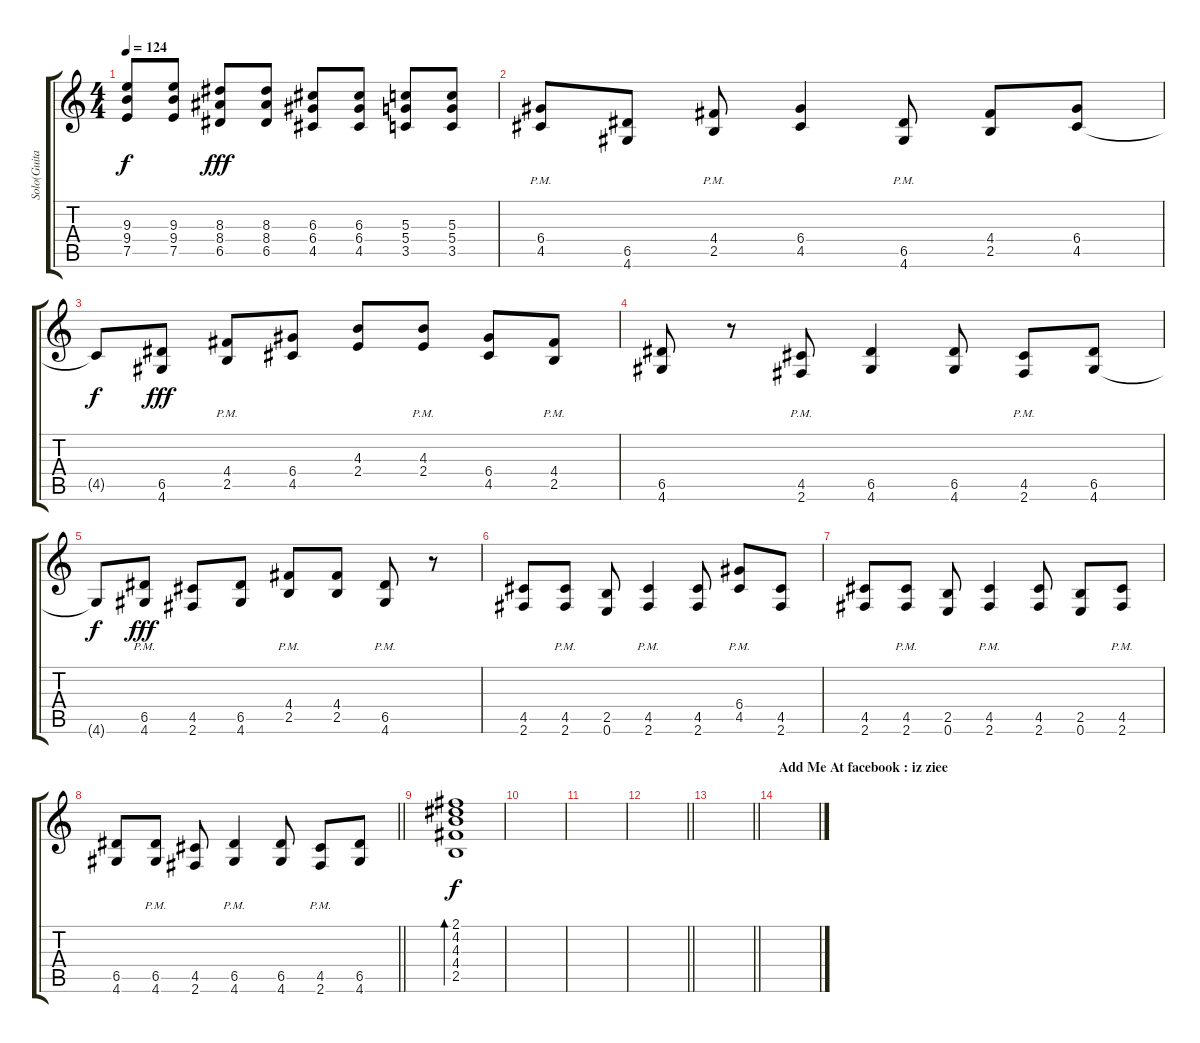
\track ("Solo(Guitar)" "Solo(Guita") {instrument overdrivenguitar}
\staff {score tabs}
\tuning (E4 B3 G3 D3 A2 E2) {hide}
\ts (4 4)
\tempo 124
\clef g2
\ks c
(9.3 9.4 7.5).8{dy f} (9.3 9.4 7.5).8 (8.3 8.4 6.5).8{dy fff} (8.3 8.4 6.5).8 (6.3 6.4 4.5).8 (6.3 6.4 4.5).8 (5.3 5.4 3.5).8 (5.3 5.4 3.5).8 |
(6.4 4.5{pm}).8 (6.5 4.6).8 (4.4 2.5{pm}).8 (6.4 4.5).4 (6.5 4.6{pm}).8 (4.4 2.5).8 (6.4 4.5).8 |
4.5{t}.8{dy f} (6.5 4.6).8{dy fff} (4.4 2.5{pm}).8 (6.4 4.5).8 (4.3 2.4).8 (4.3 2.4{pm}).8 (6.4 4.5).8 (4.4 2.5{pm}).8 |
(6.5 4.6).8 r.8 (4.5 2.6{pm}).8 (6.5 4.6).4 (6.5 4.6).8 (4.5 2.6{pm}).8 (6.5 4.6).8 |
4.6{t}.8{dy f} (6.5 4.6{pm}).8{dy fff} (4.5 2.6).8 (6.5 4.6).8 (4.4 2.5{pm}).8 (4.4 2.5).8 (6.5 4.6{pm}).8 r.8 |
(4.5 2.6).8 (4.5 2.6{pm}).8 (2.5 0.6).8 (4.5 2.6{pm}).4 (4.5 2.6).8 (6.4 4.5{pm}).8 (4.5 2.6).8 |
(4.5 2.6).8 (4.5 2.6{pm}).8 (2.5 0.6).8 (4.5 2.6{pm}).4 (4.5 2.6).8 (2.5 0.6).8 (4.5 2.6{pm}).8 |
\barLineRight lightlight
(6.5 4.6).8 (6.5 4.6{pm}).8 (4.5 2.6).8 (6.5 4.6{pm}).4 (6.5 4.6).8 (4.5 2.6{pm}).8 (6.5 4.6).8 |
(2.1 4.2 4.3 4.4 2.5).1{bd 240 dy f} |
|
|
\barLineRight lightlight
|
\barLineRight lightlight
|
\section ("" "Add Me At facebook : iz ziee")
